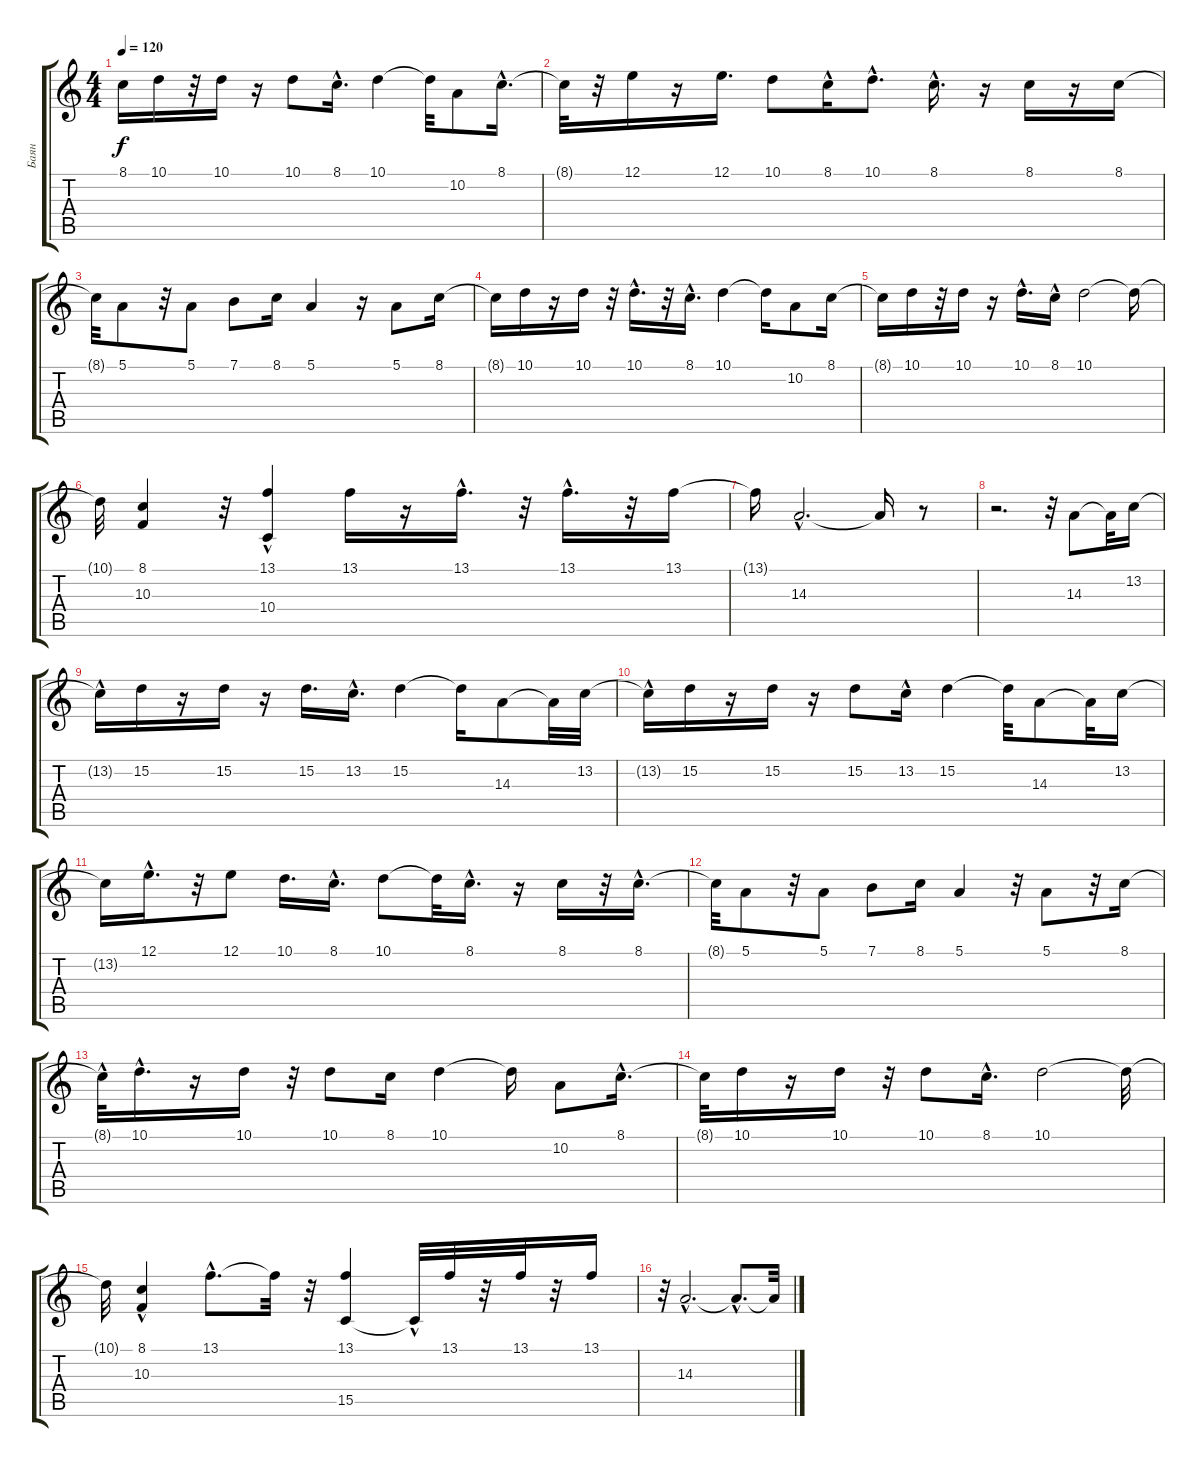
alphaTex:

\track ("Баян" "Баян") {instrument harmonica}
\staff {score tabs}
\tuning (E4 B3 G3 D3 A2 E2) {hide}
\ts (4 4)
\tempo 120
\clef g2
\ks c
8.1{t}.16{dy f} 10.1.16 r.32 10.1.16 r.16 10.1.8 8.1{hac}.16{d} 10.1.4 10.1{t}.32 10.2.8 8.1{hac}.16{d} |
8.1{t}.32 r.32 12.1.16 r.16 12.1.16{d} 10.1.8 8.1{hac}.16 10.1{hac}.8{d} 8.1{hac}.16{d} r.16 8.1.16 r.16 8.1.16 |
8.1{t}.32 5.1.8 r.32 5.1.8 7.1.8 8.1.16 5.1.4 r.16 5.1.8 8.1.16 |
8.1{t}.16 10.1.16 r.16 10.1.16 r.32 10.1{hac}.16{d} r.32 8.1{hac}.16{d} 10.1.4 10.1{t}.16 10.2.8 8.1.16 |
8.1{t}.16 10.1.16 r.32 10.1.16 r.16 10.1{hac}.16{d} 8.1{hac}.16 10.1.2 10.1{t}.16 |
10.1{t}.32 (8.1 10.3).4 r.32 (13.1{hac} 10.4).4 13.1.16 r.16 13.1{hac}.16{d} r.32 13.1{hac}.16{d} r.32 13.1.16 |
13.1{t}.16 14.3{hac}.2{d} 14.3{t}.16 r.8 |
r.2{d} r.32 14.3.8 14.3{t}.32 13.2.16 |
13.2{hac t}.16 15.2.16 r.16 15.2.16 r.16 15.2.16{d} 13.2{hac}.16{d} 15.2.4 15.2{t}.16 14.3.8 14.3{t}.32 13.2.32 |
13.2{hac t}.16 15.2.16 r.16 15.2.16 r.16 15.2.8 13.2{hac}.16 15.2.4 15.2{t}.32 14.3.8 14.3{t}.32 13.2.16 |
13.2{t}.16 12.1{hac}.16{d} r.32 12.1.8 10.1.16{d} 8.1{hac}.16{d} 10.1.8 10.1{t}.32 8.1{hac}.16{d} r.16 8.1.16 r.32 8.1{hac}.16{d} |
8.1{t}.32 5.1.8 r.32 5.1.8 7.1.8 8.1.16 5.1.4 r.32 5.1.8 r.32 8.1.16 |
8.1{hac t}.32 10.1{hac}.16{d} r.16 10.1.16 r.32 10.1.8 8.1.16 10.1.4 10.1{t}.16 10.2.8 8.1{hac}.16{d} |
8.1{t}.32 10.1.16 r.16 10.1.16 r.32 10.1.8 8.1{hac}.16{d} 10.1.2 10.1{t}.32 |
10.1{t}.32 (8.1{hac} 10.3{hac}).4 13.1{hac}.8{d} 13.1{t}.32 r.32 (13.1 15.5).4 15.5{hac t}.32 13.1.32 r.32 13.1.32 r.32 13.1.16 |
r.32 14.3{hac}.2{d} 14.3{hac t}.8{d} 14.3{t}.32
